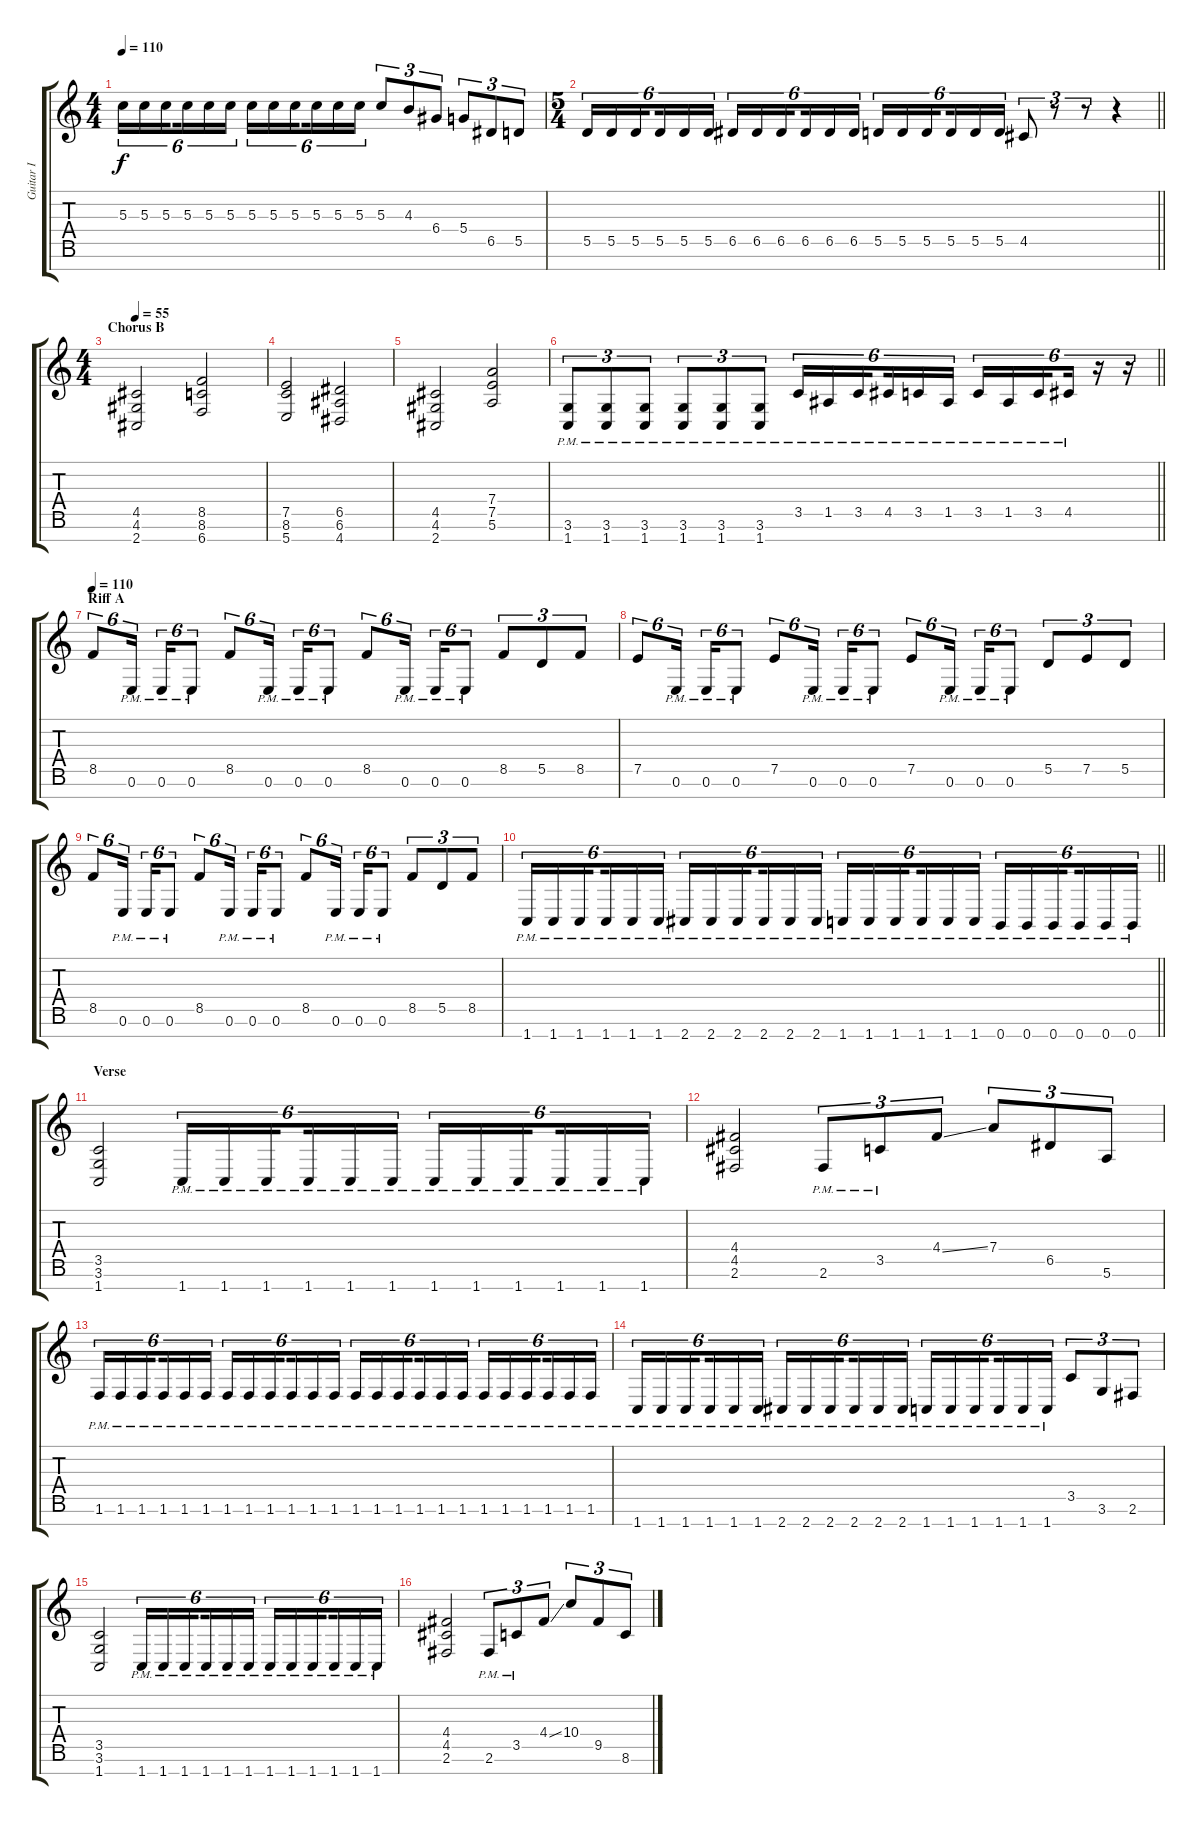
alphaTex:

\track ("Guitar I" "Guitar I") {instrument distortionguitar}
\staff {score tabs}
\tuning (E4 B3 G3 D3 A2 E2 B1) {hide}
\ts (4 4)
\tempo 110
\clef g2
\ks c
5.3.16{tu (6 4) dy f} 5.3.16{tu (6 4)} 5.3.16{tu (6 4) beam splitsecondary} 5.3.16{tu (6 4)} 5.3.16{tu (6 4)} 5.3.16{tu (6 4)} 5.3.16{tu (6 4)} 5.3.16{tu (6 4)} 5.3.16{tu (6 4) beam splitsecondary} 5.3.16{tu (6 4)} 5.3.16{tu (6 4)} 5.3.16{tu (6 4)} 5.3.8{tu (3 2)} 4.3.8{tu (3 2)} 6.4.8{tu (3 2)} 5.4.8{tu (3 2)} 6.5.8{tu (3 2)} 5.5.8{tu (3 2)} |
\ts (5 4)
\barLineRight lightlight
5.5.16{tu (6 4)} 5.5.16{tu (6 4)} 5.5.16{tu (6 4) beam splitsecondary} 5.5.16{tu (6 4)} 5.5.16{tu (6 4)} 5.5.16{tu (6 4)} 6.5.16{tu (6 4)} 6.5.16{tu (6 4)} 6.5.16{tu (6 4) beam splitsecondary} 6.5.16{tu (6 4)} 6.5.16{tu (6 4)} 6.5.16{tu (6 4)} 5.5.16{tu (6 4)} 5.5.16{tu (6 4)} 5.5.16{tu (6 4) beam splitsecondary} 5.5.16{tu (6 4)} 5.5.16{tu (6 4)} 5.5.16{tu (6 4)} 4.5.8{tu (3 2)} r.8{tu (3 2)} r.8{tu (3 2)} r.4 |
\ts (4 4)
\section ("" "Chorus B")
\tempo 55
(4.5 4.6 2.7).2 (8.5 8.6 6.7).2 |
(7.5 8.6 5.7).2 (6.5 6.6 4.7).2 |
(4.5 4.6 2.7).2 (7.4 7.5 5.6).2 |
\barLineRight lightlight
(3.6{pm} 1.7{pm}).8{tu (3 2)} (3.6{pm} 1.7{pm}).8{tu (3 2)} (3.6{pm} 1.7{pm}).8{tu (3 2)} (3.6{pm} 1.7{pm}).8{tu (3 2)} (3.6{pm} 1.7{pm}).8{tu (3 2)} (3.6{pm} 1.7{pm}).8{tu (3 2)} 3.5{pm}.16{tu (6 4)} 1.5{pm}.16{tu (6 4)} 3.5{pm}.16{tu (6 4) beam splitsecondary} 4.5{pm}.16{tu (6 4)} 3.5{pm}.16{tu (6 4)} 1.5{pm}.16{tu (6 4)} 3.5{pm}.16{tu (6 4)} 1.5{pm}.16{tu (6 4)} 3.5{pm}.16{tu (6 4) beam splitsecondary} 4.5{pm}.16{tu (6 4)} r.16{tu (6 4)} r.16{tu (6 4)} |
\section ("" "Riff A")
\tempo 110
8.5.8{tu (6 4)} 0.6{pm}.16{tu (6 4) beam splitsecondary} 0.6{pm}.16{tu (6 4)} 0.6{pm}.8{tu (6 4)} 8.5.8{tu (6 4)} 0.6{pm}.16{tu (6 4) beam splitsecondary} 0.6{pm}.16{tu (6 4)} 0.6{pm}.8{tu (6 4)} 8.5.8{tu (6 4)} 0.6{pm}.16{tu (6 4) beam splitsecondary} 0.6{pm}.16{tu (6 4)} 0.6{pm}.8{tu (6 4)} 8.5.8{tu (3 2)} 5.5.8{tu (3 2)} 8.5.8{tu (3 2)} |
7.5.8{tu (6 4)} 0.6{pm}.16{tu (6 4) beam splitsecondary} 0.6{pm}.16{tu (6 4)} 0.6{pm}.8{tu (6 4)} 7.5.8{tu (6 4)} 0.6{pm}.16{tu (6 4) beam splitsecondary} 0.6{pm}.16{tu (6 4)} 0.6{pm}.8{tu (6 4)} 7.5.8{tu (6 4)} 0.6{pm}.16{tu (6 4) beam splitsecondary} 0.6{pm}.16{tu (6 4)} 0.6{pm}.8{tu (6 4)} 5.5.8{tu (3 2)} 7.5.8{tu (3 2)} 5.5.8{tu (3 2)} |
8.5.8{tu (6 4)} 0.6{pm}.16{tu (6 4) beam splitsecondary} 0.6{pm}.16{tu (6 4)} 0.6{pm}.8{tu (6 4)} 8.5.8{tu (6 4)} 0.6{pm}.16{tu (6 4) beam splitsecondary} 0.6{pm}.16{tu (6 4)} 0.6{pm}.8{tu (6 4)} 8.5.8{tu (6 4)} 0.6{pm}.16{tu (6 4) beam splitsecondary} 0.6{pm}.16{tu (6 4)} 0.6{pm}.8{tu (6 4)} 8.5.8{tu (3 2)} 5.5.8{tu (3 2)} 8.5.8{tu (3 2)} |
\barLineRight lightlight
1.7{pm}.16{tu (6 4)} 1.7{pm}.16{tu (6 4)} 1.7{pm}.16{tu (6 4) beam splitsecondary} 1.7{pm}.16{tu (6 4)} 1.7{pm}.16{tu (6 4)} 1.7{pm}.16{tu (6 4)} 2.7{pm}.16{tu (6 4)} 2.7{pm}.16{tu (6 4)} 2.7{pm}.16{tu (6 4) beam splitsecondary} 2.7{pm}.16{tu (6 4)} 2.7{pm}.16{tu (6 4)} 2.7{pm}.16{tu (6 4)} 1.7{pm}.16{tu (6 4)} 1.7{pm}.16{tu (6 4)} 1.7{pm}.16{tu (6 4) beam splitsecondary} 1.7{pm}.16{tu (6 4)} 1.7{pm}.16{tu (6 4)} 1.7{pm}.16{tu (6 4)} 0.7{pm}.16{tu (6 4)} 0.7{pm}.16{tu (6 4)} 0.7{pm}.16{tu (6 4) beam splitsecondary} 0.7{pm}.16{tu (6 4)} 0.7{pm}.16{tu (6 4)} 0.7{pm}.16{tu (6 4)} |
\section ("" "Verse")
(3.5 3.6 1.7).2 1.7{pm}.16{tu (6 4)} 1.7{pm}.16{tu (6 4)} 1.7{pm}.16{tu (6 4) beam splitsecondary} 1.7{pm}.16{tu (6 4)} 1.7{pm}.16{tu (6 4)} 1.7{pm}.16{tu (6 4)} 1.7{pm}.16{tu (6 4)} 1.7{pm}.16{tu (6 4)} 1.7{pm}.16{tu (6 4) beam splitsecondary} 1.7{pm}.16{tu (6 4)} 1.7{pm}.16{tu (6 4)} 1.7{pm}.16{tu (6 4)} |
(4.4 4.5 2.6).2 2.6{pm}.8{tu (3 2)} 3.5{pm}.8{tu (3 2)} 4.4{ss}.8{tu (3 2)} 7.4.8{tu (3 2)} 6.5.8{tu (3 2)} 5.6.8{tu (3 2)} |
1.6{pm}.16{tu (6 4)} 1.6{pm}.16{tu (6 4)} 1.6{pm}.16{tu (6 4) beam splitsecondary} 1.6{pm}.16{tu (6 4)} 1.6{pm}.16{tu (6 4)} 1.6{pm}.16{tu (6 4)} 1.6{pm}.16{tu (6 4)} 1.6{pm}.16{tu (6 4)} 1.6{pm}.16{tu (6 4) beam splitsecondary} 1.6{pm}.16{tu (6 4)} 1.6{pm}.16{tu (6 4)} 1.6{pm}.16{tu (6 4)} 1.6{pm}.16{tu (6 4)} 1.6{pm}.16{tu (6 4)} 1.6{pm}.16{tu (6 4) beam splitsecondary} 1.6{pm}.16{tu (6 4)} 1.6{pm}.16{tu (6 4)} 1.6{pm}.16{tu (6 4)} 1.6{pm}.16{tu (6 4)} 1.6{pm}.16{tu (6 4)} 1.6{pm}.16{tu (6 4) beam splitsecondary} 1.6{pm}.16{tu (6 4)} 1.6{pm}.16{tu (6 4)} 1.6{pm}.16{tu (6 4)} |
1.7{pm}.16{tu (6 4)} 1.7{pm}.16{tu (6 4)} 1.7{pm}.16{tu (6 4) beam splitsecondary} 1.7{pm}.16{tu (6 4)} 1.7{pm}.16{tu (6 4)} 1.7{pm}.16{tu (6 4)} 2.7{pm}.16{tu (6 4)} 2.7{pm}.16{tu (6 4)} 2.7{pm}.16{tu (6 4) beam splitsecondary} 2.7{pm}.16{tu (6 4)} 2.7{pm}.16{tu (6 4)} 2.7{pm}.16{tu (6 4)} 1.7{pm}.16{tu (6 4)} 1.7{pm}.16{tu (6 4)} 1.7{pm}.16{tu (6 4) beam splitsecondary} 1.7{pm}.16{tu (6 4)} 1.7{pm}.16{tu (6 4)} 1.7{pm}.16{tu (6 4)} 3.5.8{tu (3 2)} 3.6.8{tu (3 2)} 2.6.8{tu (3 2)} |
(3.5 3.6 1.7).2 1.7{pm}.16{tu (6 4)} 1.7{pm}.16{tu (6 4)} 1.7{pm}.16{tu (6 4) beam splitsecondary} 1.7{pm}.16{tu (6 4)} 1.7{pm}.16{tu (6 4)} 1.7{pm}.16{tu (6 4)} 1.7{pm}.16{tu (6 4)} 1.7{pm}.16{tu (6 4)} 1.7{pm}.16{tu (6 4) beam splitsecondary} 1.7{pm}.16{tu (6 4)} 1.7{pm}.16{tu (6 4)} 1.7{pm}.16{tu (6 4)} |
(4.4 4.5 2.6).2 2.6{pm}.8{tu (3 2)} 3.5{pm}.8{tu (3 2)} 4.4{ss}.8{tu (3 2)} 10.4.8{tu (3 2)} 9.5.8{tu (3 2)} 8.6.8{tu (3 2)}
